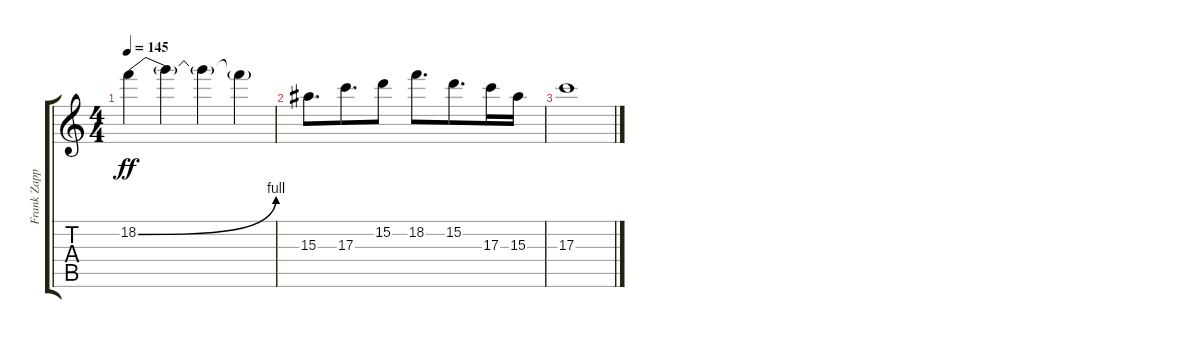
\track ("Frank Zappa" "Frank Zapp") {instrument overdrivenguitar}
\staff {score tabs}
\tuning (E4 B3 G3 D3 A2 E2) {hide}
\ts (4 4)
\tempo 145
\clef g2
\ks c
18.2{be (bend 0 0 60 4)}.4{dy ff beam merge} 18.2{t}.4 18.2{t}.4{beam merge} 18.2{t}.4 |
15.3.8{d} 17.3.8{d beam merge} 15.2.8 18.2.8{d} 15.2.8{d beam merge} 17.3.16 15.3.16 |
17.3.1
